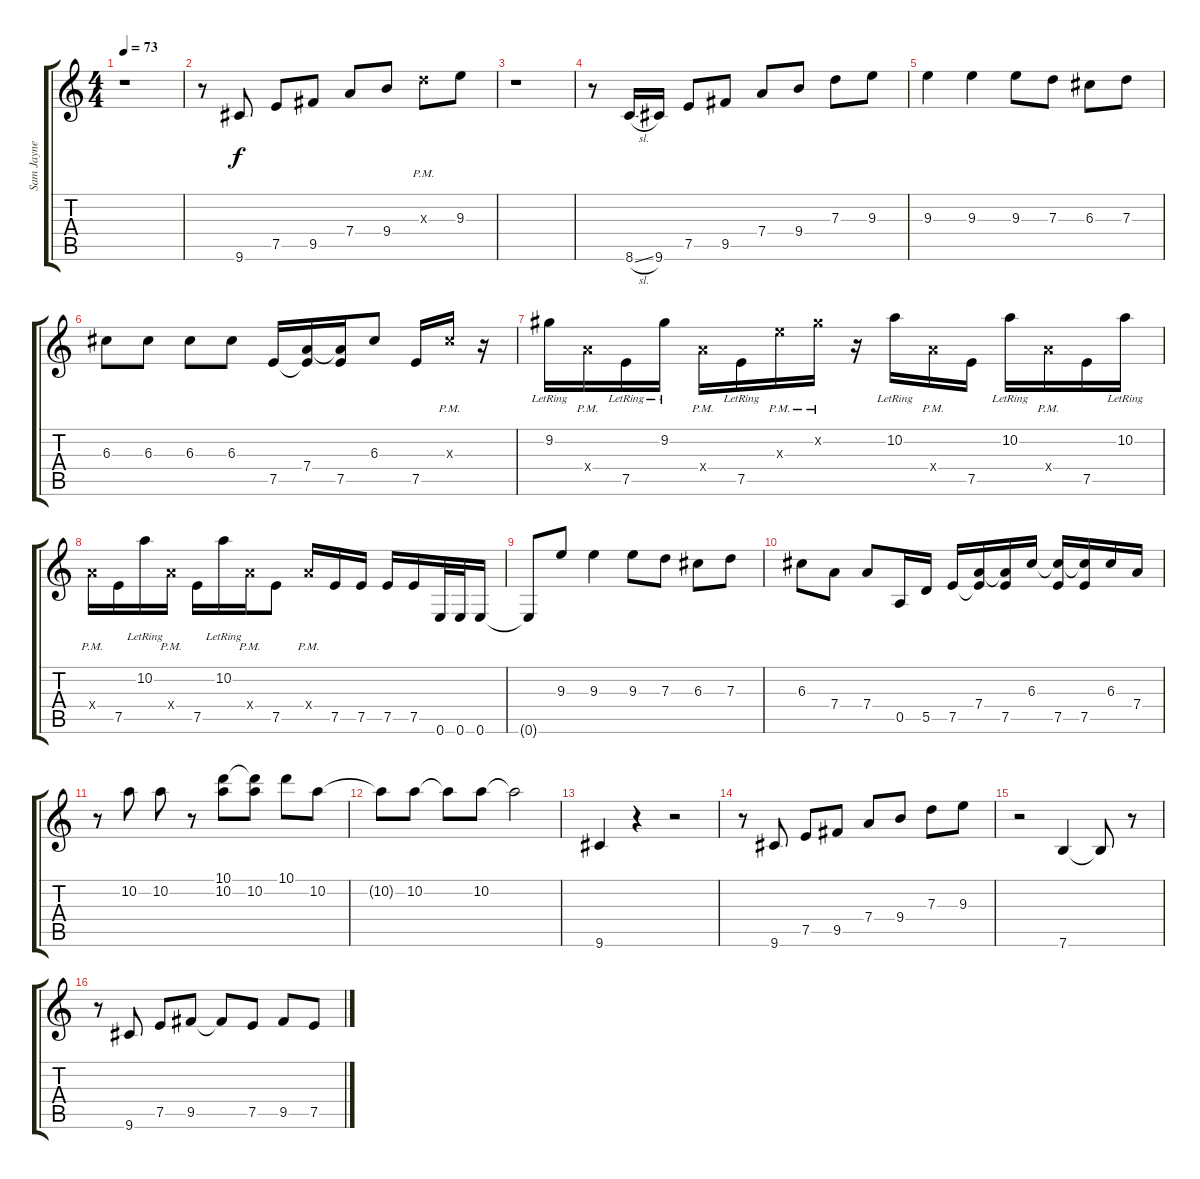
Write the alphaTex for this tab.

\track ("Sam Jayne - Guitar I " "Sam Jayne ") {instrument acousticguitarsteel}
\staff {score tabs}
\tuning (E4 B3 G3 D3 A2 E2) {hide}
\ts (4 4)
\tempo 73
\clef g2
\ks c
r.1{dy f} |
r.8 9.6.8 7.5.8 9.5.8 7.4.8 9.4.8 7.3{pm x}.8 9.3.8 |
r.1 |
r.8 8.6{sl}.16 9.6.16 7.5.8 9.5.8 7.4.8 9.4.8 7.3.8 9.3.8 |
9.3.4 9.3.4 9.3.8 7.3.8 6.3.8 7.3.8 |
6.3.8 6.3.8 6.3.8 6.3.8 7.5.16 (7.4 7.5{t}).16 (7.4{t} 7.5).16 6.3.8 7.5.16 6.3{pm x}.16 r.16 |
9.2{lr}.16 7.4{pm x}.16 7.5{lr}.16 9.2{lr}.16 7.4{pm x}.16 7.5{lr}.16 9.3{pm x}.16 9.2{pm x}.16 r.16 10.2{lr}.16 7.4{pm x}.16 7.5.16 10.2{lr}.16 7.4{pm x}.16 7.5.16 10.2{lr}.16 |
7.4{pm x}.16 7.5.16 10.2{lr}.16 7.4{pm x}.16 7.5.16 10.2{lr}.16 7.4{pm x}.16 7.5.8 7.4{pm x}.16 7.5.16 7.5.16 7.5.16 7.5.16 0.6.32 0.6.32 0.6.16 |
0.6{t}.8 9.3.8 9.3.4 9.3.8 7.3.8 6.3.8 7.3.8 |
6.3.8 7.4.8 7.4.8 0.5.16 5.5.16 7.5.16 (7.4 7.5{t}).16 (7.4{t} 7.5).16 6.3.16 (6.3{t} 7.5).16 (6.3{t} 7.5).16 6.3.16 7.4.16 |
r.8 10.2.8 10.2.8 r.8 (10.1 10.2).8 (10.1{t} 10.2).8 10.1.8 10.2.8 |
10.2{t}.8 10.2.8 10.2{t}.8 10.2.8 10.2{t}.2 |
9.6.4 r.4 r.2 |
r.8 9.6.8 7.5.8 9.5.8 7.4.8 9.4.8 7.3.8 9.3.8 |
r.2 7.6.4 7.6{t}.8 r.8 |
r.8 9.6.8 7.5.8 9.5.8 9.5{t}.8 7.5.8 9.5.8 7.5.8
